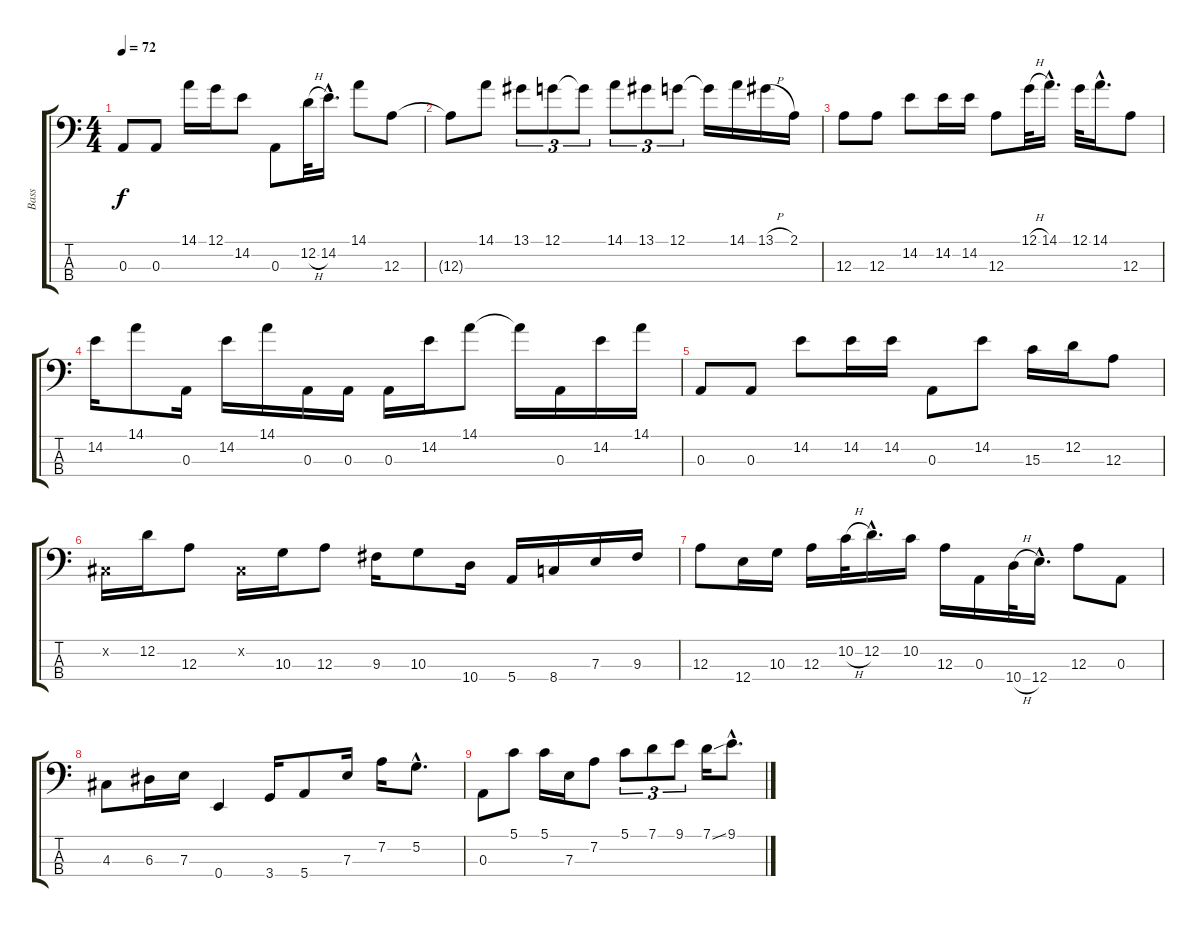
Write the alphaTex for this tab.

\track ("Bass" "Bass") {instrument electricbassfinger}
\staff {score tabs}
\tuning (G2 D2 A1 E1) {hide}
\ts (4 4)
\tempo 72
\clef f4
\ks c
0.3.8{dy f} 0.3.8 14.1.16 12.1.16 14.2.8 0.3.8 12.2{h}.32 14.2{hac}.16{d} 14.1.8 12.3.8 |
12.3{t}.8 14.1.8 13.1.8{tu (3 2)} 12.1.8{tu (3 2)} 12.1{t}.8{tu (3 2)} 14.1.8{tu (3 2)} 13.1.8{tu (3 2)} 12.1.8{tu (3 2)} 12.1{t}.16 14.1.16 13.1{h}.16 2.1.16 |
12.3.8 12.3.8 14.2.8 14.2.16 14.2.16 12.3.8 12.1{h}.32 14.1{hac}.16{d} 12.1.32 14.1{hac}.16{d} 12.3.8 |
14.2.16 14.1.8 0.3.16 14.2.16 14.1.16 0.3.16 0.3.16 0.3.16 14.2.16 14.1.8 14.1{t}.16 0.3.16 14.2.16 14.1.16 |
0.3.8 0.3.8 14.2.8 14.2.16 14.2.16 0.3.8 14.2.8 15.3.16 12.2.16 12.3.8 |
-1.2{x}.16 12.2.16 12.3.8 -1.2{x}.16 10.3.16 12.3.8 9.3.16 10.3.8 10.4.16 5.4.16 8.4.16 7.3.16 9.3.16 |
12.3.8 12.4.16 10.3.16 12.3.16 10.2{h}.32 12.2{hac}.16{d} 10.2.16 12.3.16 0.3.16 10.4{h}.32 12.4{hac}.16{d} 12.3.8 0.3.8 |
4.3.8 6.3.16 7.3.16 0.4.4 3.4.16 5.4.8 7.3.16 7.2.16 5.2{hac}.8{d} |
0.3.8 5.1.8 5.1.16 7.3.16 7.2.8 5.1.8{tu (3 2)} 7.1.8{tu (3 2)} 9.1.8{tu (3 2)} 7.1{ss}.16 9.1{hac}.8{d}
